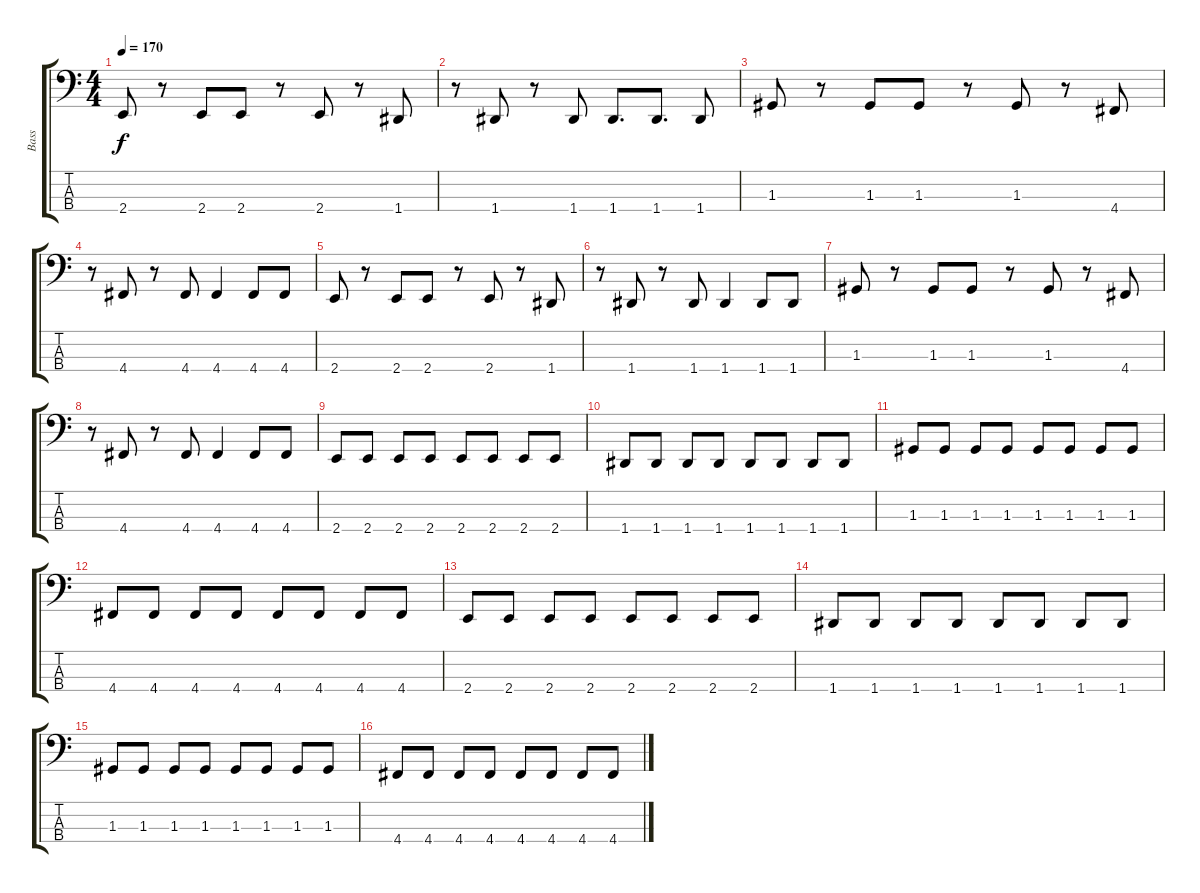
\track ("Bass" "Bass") {instrument electricbassfinger}
\staff {score tabs}
\tuning (F2 C2 G1 D1) {hide}
\ts (4 4)
\tempo 170
\clef f4
\ks c
2.4.8{dy f} r.8 2.4.8 2.4.8 r.8 2.4.8 r.8 1.4.8 |
r.8 1.4.8 r.8 1.4.8 1.4.8{d} 1.4.8{d} 1.4.8 |
1.3.8 r.8 1.3.8 1.3.8 r.8 1.3.8 r.8 4.4.8 |
r.8 4.4.8 r.8 4.4.8 4.4.4 4.4.8 4.4.8 |
2.4.8 r.8 2.4.8 2.4.8 r.8 2.4.8 r.8 1.4.8 |
r.8 1.4.8 r.8 1.4.8 1.4.4 1.4.8 1.4.8 |
1.3.8 r.8 1.3.8 1.3.8 r.8 1.3.8 r.8 4.4.8 |
r.8 4.4.8 r.8 4.4.8 4.4.4 4.4.8 4.4.8 |
2.4.8 2.4.8 2.4.8 2.4.8 2.4.8 2.4.8 2.4.8 2.4.8 |
1.4.8 1.4.8 1.4.8 1.4.8 1.4.8 1.4.8 1.4.8 1.4.8 |
1.3.8 1.3.8 1.3.8 1.3.8 1.3.8 1.3.8 1.3.8 1.3.8 |
4.4.8 4.4.8 4.4.8 4.4.8 4.4.8 4.4.8 4.4.8 4.4.8 |
2.4.8 2.4.8 2.4.8 2.4.8 2.4.8 2.4.8 2.4.8 2.4.8 |
1.4.8 1.4.8 1.4.8 1.4.8 1.4.8 1.4.8 1.4.8 1.4.8 |
1.3.8 1.3.8 1.3.8 1.3.8 1.3.8 1.3.8 1.3.8 1.3.8 |
4.4.8 4.4.8 4.4.8 4.4.8 4.4.8 4.4.8 4.4.8 4.4.8
